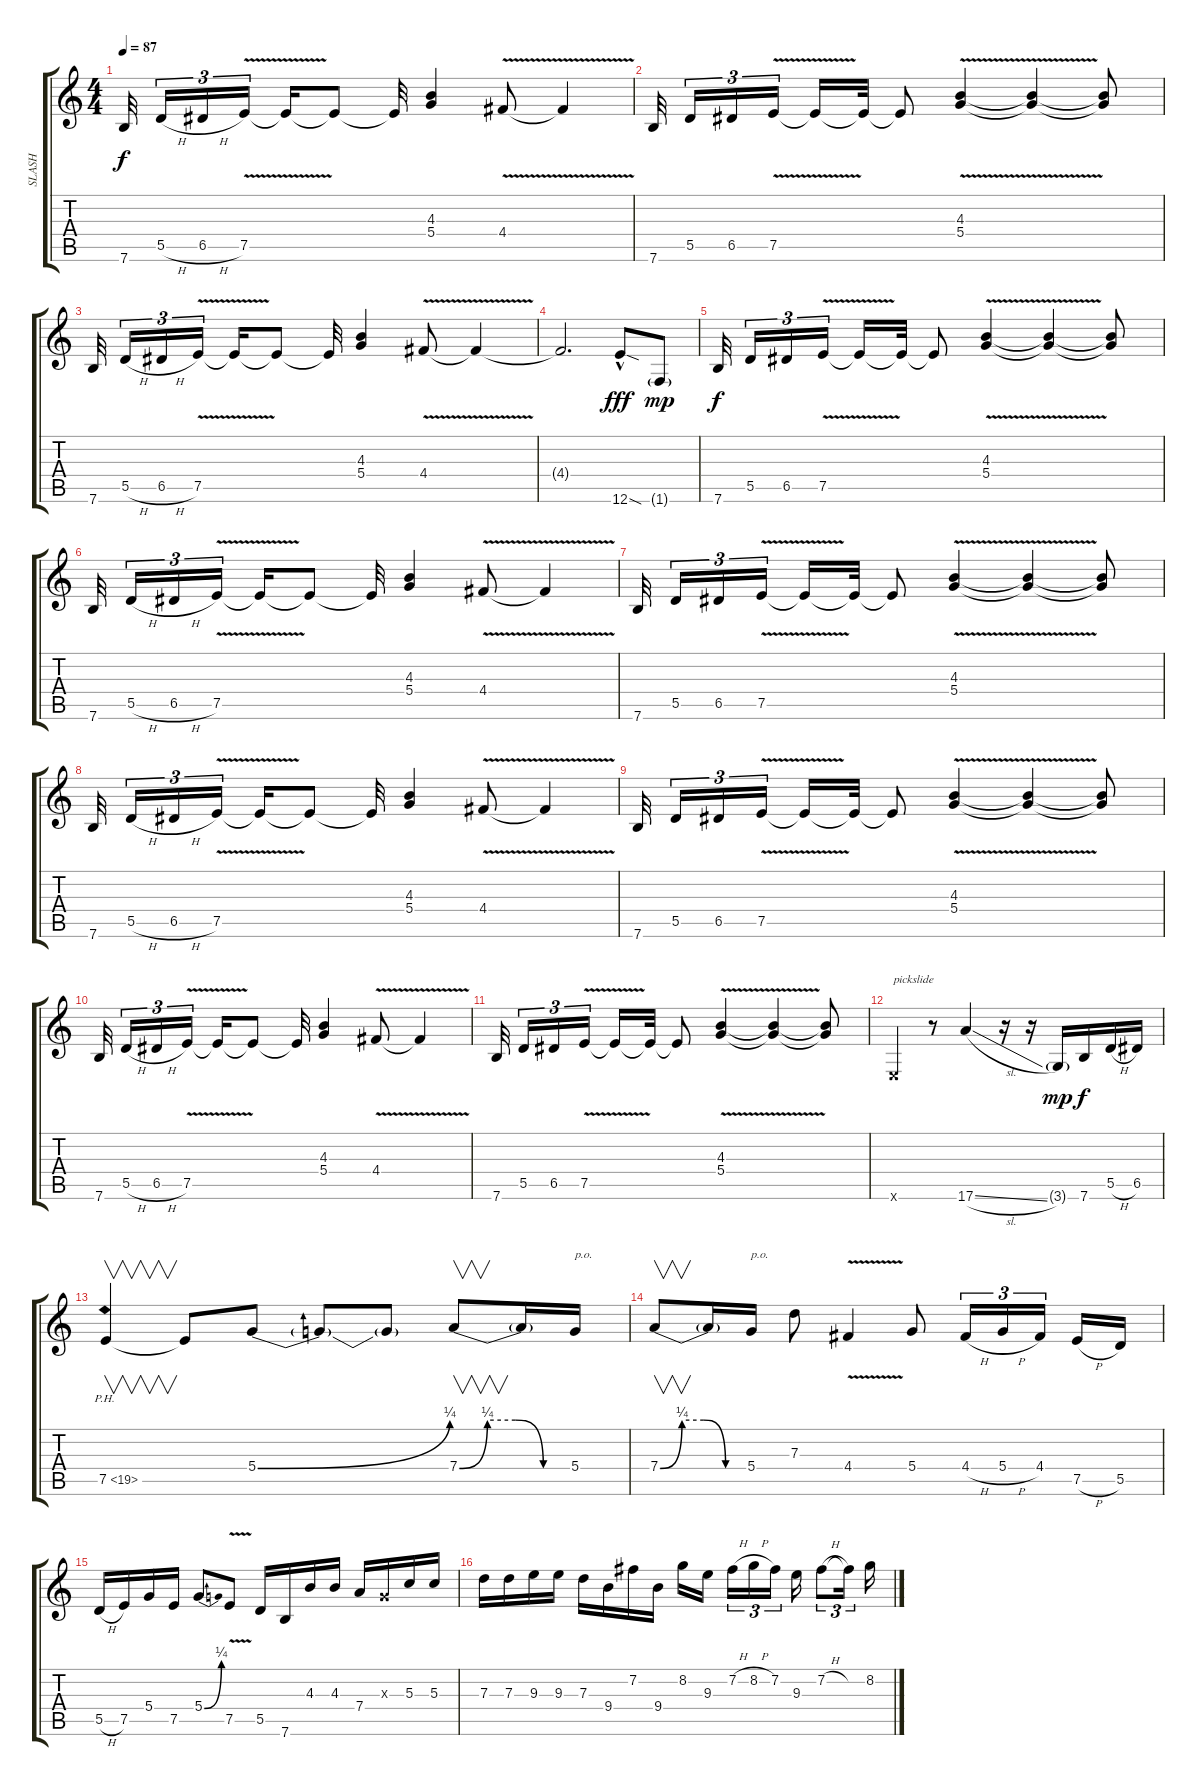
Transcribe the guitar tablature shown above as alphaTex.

\track ("SLASH" "SLASH") {instrument electricguitarjazz}
\staff {score tabs}
\tuning (E4 B3 G3 D3 A2 E2) {hide}
\ts (4 4)
\tempo 87
\clef g2
\ks c
7.6.32{dy f beam splitsecondary} 5.5{h}.16{tu (3 2)} 6.5{h}.16{tu (3 2)} 7.5{v}.16{tu (3 2) beam splitsecondary} 7.5{t}.16 7.5{t}.8 7.5{t}.32 (4.3 5.4).4 4.4{v}.8 4.4{t}.4 |
7.6.32{beam splitsecondary} 5.5.16{tu (3 2)} 6.5.16{tu (3 2)} 7.5{v}.16{tu (3 2) beam splitsecondary} 7.5{t}.16 7.5{t}.32 7.5{t}.8 (4.3 5.4{v}).4 (4.3{t} 5.4{t}).4 (4.3{t} 5.4{t}).8 |
7.6.32{beam splitsecondary} 5.5{h}.16{tu (3 2)} 6.5{h}.16{tu (3 2)} 7.5{v}.16{tu (3 2) beam splitsecondary} 7.5{t}.16 7.5{t}.8 7.5{t}.32 (4.3 5.4).4 4.4{v}.8 4.4{t}.4 |
4.4{t}.2{d} 12.6{sod hac}.8{dy fff instrument overdrivenguitar} 1.6{g}.8{dy mp} |
7.6.32{dy f beam splitsecondary} 5.5.16{tu (3 2)} 6.5.16{tu (3 2)} 7.5{v}.16{tu (3 2) beam splitsecondary} 7.5{t}.16 7.5{t}.32 7.5{t}.8 (4.3 5.4{v}).4 (4.3{t} 5.4{t}).4 (4.3{t} 5.4{t}).8 |
7.6.32{beam splitsecondary} 5.5{h}.16{tu (3 2)} 6.5{h}.16{tu (3 2)} 7.5{v}.16{tu (3 2) beam splitsecondary} 7.5{t}.16 7.5{t}.8 7.5{t}.32 (4.3 5.4).4 4.4{v}.8 4.4{t}.4 |
7.6.32{beam splitsecondary} 5.5.16{tu (3 2)} 6.5.16{tu (3 2)} 7.5{v}.16{tu (3 2) beam splitsecondary} 7.5{t}.16 7.5{t}.32 7.5{t}.8 (4.3 5.4{v}).4 (4.3{t} 5.4{t}).4 (4.3{t} 5.4{t}).8 |
7.6.32{beam splitsecondary} 5.5{h}.16{tu (3 2)} 6.5{h}.16{tu (3 2)} 7.5{v}.16{tu (3 2) beam splitsecondary} 7.5{t}.16 7.5{t}.8 7.5{t}.32 (4.3 5.4).4 4.4{v}.8 4.4{t}.4 |
7.6.32{beam splitsecondary} 5.5.16{tu (3 2)} 6.5.16{tu (3 2)} 7.5{v}.16{tu (3 2) beam splitsecondary} 7.5{t}.16 7.5{t}.32 7.5{t}.8 (4.3 5.4{v}).4 (4.3{t} 5.4{t}).4 (4.3{t} 5.4{t}).8 |
7.6.32{beam splitsecondary} 5.5{h}.16{tu (3 2)} 6.5{h}.16{tu (3 2)} 7.5{v}.16{tu (3 2) beam splitsecondary} 7.5{t}.16 7.5{t}.8 7.5{t}.32 (4.3 5.4).4 4.4{v}.8 4.4{t}.4 |
7.6.32{beam splitsecondary} 5.5.16{tu (3 2)} 6.5.16{tu (3 2)} 7.5{v}.16{tu (3 2) beam splitsecondary} 7.5{t}.16 7.5{t}.32 7.5{t}.8 (4.3 5.4{v}).4 (4.3{t} 5.4{t}).4 (4.3{t} 5.4{t}).8 |
0.6{x}.4{txt "pickslide"} r.8 17.6{sl}.4 r.16 r.16 3.6{g}.16{dy mp} 7.6.16{dy f} 5.5{h}.16 6.5.16 |
7.5{ph 12}.4{v} 7.5{t}.8 5.4{be (bend 0 0 60 1)}.8 5.4{t}.8 5.4{t}.8 7.4{be (custom 0 0 15 1 30 1 45 0 60 0)}.8{v} 7.4{t}.16 5.4.16{txt "p.o."} |
7.4{be (custom 0 0 15 1 30 1 45 0 60 0)}.8{v} 7.4{t}.16 5.4.16{txt "p.o."} 7.3.8 4.4{v}.4 5.4.8 4.4{h}.16{tu (3 2)} 5.4{h}.16{tu (3 2)} 4.4.16{tu (3 2) beam splitsecondary} 7.5{h}.16 5.5.16 |
5.5{h}.16 7.5.16 5.4.16 7.5.16 5.4{be (bend 0 0 60 1)}.8 7.5{v}.8 5.5.16 7.6.16 4.3.16 4.3.16 7.4.16 0.3{x}.16 5.3.16 5.3.16 |
7.3.16 7.3.16 9.3.16 9.3.16 7.3.16 9.4.16 7.2.16 9.4.16 8.2.16 9.3.16{beam splitsecondary} 7.2{h}.16{tu (3 2)} 8.2{h}.16{tu (3 2)} 7.2.16{tu (3 2)} 9.3.16 7.2{h}.8{tu (3 2)} 7.2{t}.16{tu (3 2)} 8.2.16
